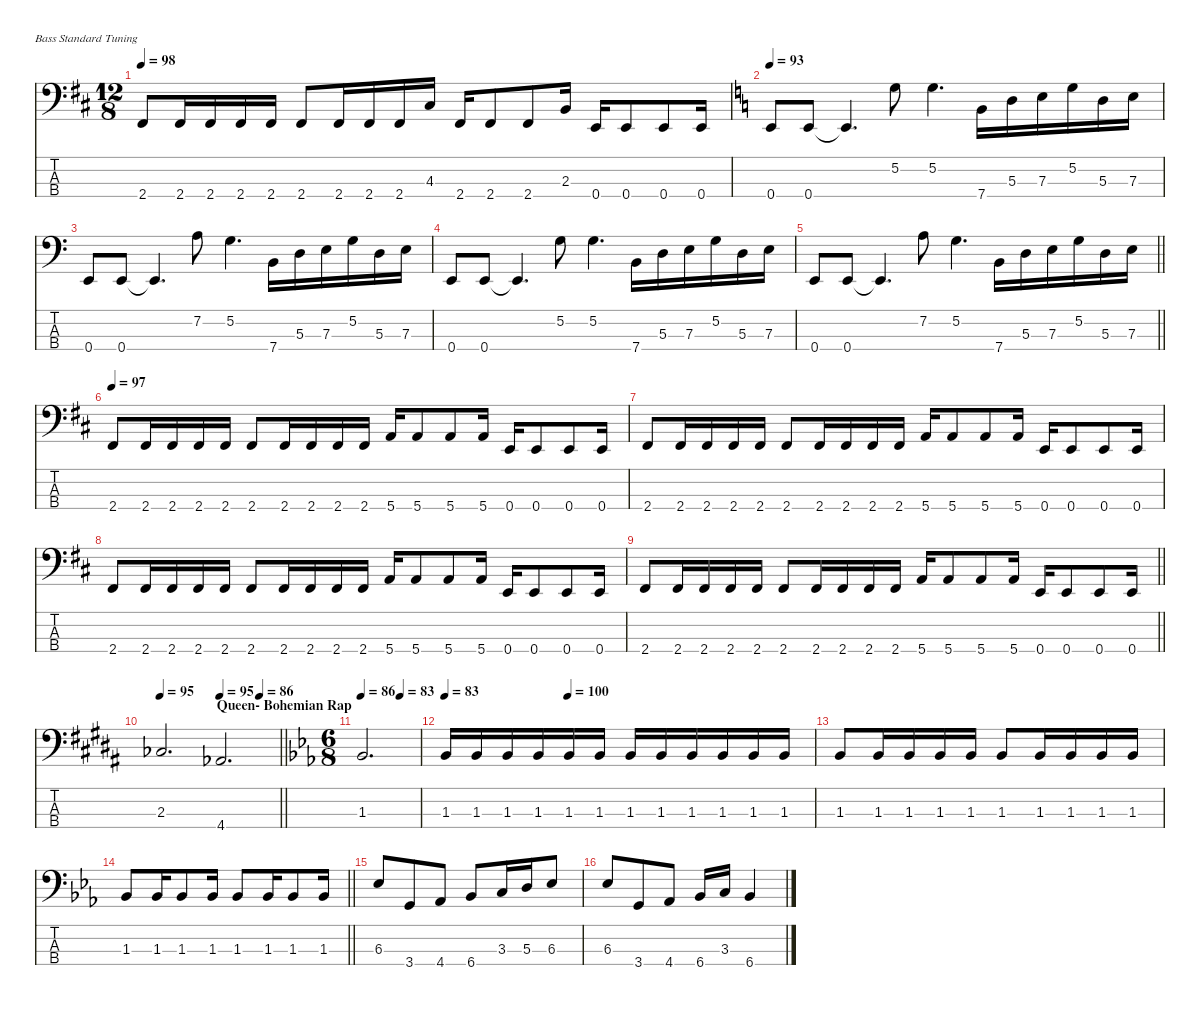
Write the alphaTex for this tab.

\defaultSystemsLayout 4
\hideDynamics
\bracketExtendMode nobrackets
\singleTrackTrackNamePolicy hidden
\multiTrackTrackNamePolicy hidden
\firstSystemTrackNameMode fullname
\otherSystemsTrackNameOrientation horizontal
\track ("BASS" "s.guit.") {instrument acousticguitarsteel}
\staff {score tabs}
\tuning (G2 D2 A1 E1)
\ts (12 8)
\tempo 98
\clef f4
\ks bminor
2.4{acc #}.8{dy f beam Up} 2.4{acc #}.16{beam Up} 2.4{acc #}.16{beam Up} 2.4{acc #}.16{beam Up} 2.4{acc #}.16{beam Up} 2.4{acc #}.8{beam Up} 2.4{acc #}.16{beam Up} 2.4{acc #}.16{beam Up} 2.4{acc #}.16{beam Up} 4.3{acc #}.16{beam Up} 2.4{acc #}.16{beam Up} 2.4{acc #}.8{beam Up} 2.4{acc #}.8{beam Up} 2.3{acc forcenatural}.16{beam Up} 0.4{acc forcenatural}.16{beam Up} 0.4{acc forcenatural}.8{beam Up} 0.4{acc forcenatural}.8{beam Up} 0.4{acc forcenatural}.16{beam Up} |
\tempo 93
\ks c
0.4.8{beam Up} 0.4.8{beam Up} 0.4{t}.4{d beam Up} 5.2.8{beam Down} 5.2.4{d beam Down} 7.4.16{beam Down} 5.3.16{beam Down} 7.3.16{beam Down} 5.2.16{beam Down} 5.3.16{beam Down} 7.3.16{beam Down} |
0.4.8{beam Up} 0.4.8{beam Up} 0.4{t}.4{d beam Up} 7.2.8{beam Down} 5.2.4{d beam Down} 7.4.16{beam Down} 5.3.16{beam Down} 7.3.16{beam Down} 5.2.16{beam Down} 5.3.16{beam Down} 7.3.16{beam Down} |
0.4.8{beam Up} 0.4.8{beam Up} 0.4{t}.4{d beam Up} 5.2.8{beam Down} 5.2.4{d beam Down} 7.4.16{beam Down} 5.3.16{beam Down} 7.3.16{beam Down} 5.2.16{beam Down} 5.3.16{beam Down} 7.3.16{beam Down} |
\barLineRight lightlight
0.4.8{beam Up} 0.4.8{beam Up} 0.4{t}.4{d beam Up} 7.2.8{beam Down} 5.2.4{d beam Down} 7.4.16{beam Down} 5.3.16{beam Down} 7.3.16{beam Down} 5.2.16{beam Down} 5.3.16{beam Down} 7.3.16{beam Down} |
\tempo 97
\ks bminor
2.4{acc #}.8{beam Up} 2.4{acc #}.16{beam Up} 2.4{acc #}.16{beam Up} 2.4{acc #}.16{beam Up} 2.4{acc #}.16{beam Up} 2.4{acc #}.8{beam Up} 2.4{acc #}.16{beam Up} 2.4{acc #}.16{beam Up} 2.4{acc #}.16{beam Up} 2.4{acc #}.16{beam Up} 5.4{acc forcenatural}.16{beam Up} 5.4{acc forcenatural}.8{beam Up} 5.4{acc forcenatural}.8{beam Up} 5.4{acc forcenatural}.16{beam Up} 0.4{acc forcenatural}.16{beam Up} 0.4{acc forcenatural}.8{beam Up} 0.4{acc forcenatural}.8{beam Up} 0.4{acc forcenatural}.16{beam Up} |
2.4{acc #}.8{beam Up} 2.4{acc #}.16{beam Up} 2.4{acc #}.16{beam Up} 2.4{acc #}.16{beam Up} 2.4{acc #}.16{beam Up} 2.4{acc #}.8{beam Up} 2.4{acc #}.16{beam Up} 2.4{acc #}.16{beam Up} 2.4{acc #}.16{beam Up} 2.4{acc #}.16{beam Up} 5.4{acc forcenatural}.16{beam Up} 5.4{acc forcenatural}.8{beam Up} 5.4{acc forcenatural}.8{beam Up} 5.4{acc forcenatural}.16{beam Up} 0.4{acc forcenatural}.16{beam Up} 0.4{acc forcenatural}.8{beam Up} 0.4{acc forcenatural}.8{beam Up} 0.4{acc forcenatural}.16{beam Up} |
2.4{acc #}.8{beam Up} 2.4{acc #}.16{beam Up} 2.4{acc #}.16{beam Up} 2.4{acc #}.16{beam Up} 2.4{acc #}.16{beam Up} 2.4{acc #}.8{beam Up} 2.4{acc #}.16{beam Up} 2.4{acc #}.16{beam Up} 2.4{acc #}.16{beam Up} 2.4{acc #}.16{beam Up} 5.4{acc forcenatural}.16{beam Up} 5.4{acc forcenatural}.8{beam Up} 5.4{acc forcenatural}.8{beam Up} 5.4{acc forcenatural}.16{beam Up} 0.4{acc forcenatural}.16{beam Up} 0.4{acc forcenatural}.8{beam Up} 0.4{acc forcenatural}.8{beam Up} 0.4{acc forcenatural}.16{beam Up} |
\barLineRight lightlight
2.4{acc #}.8{beam Up} 2.4{acc #}.16{beam Up} 2.4{acc #}.16{beam Up} 2.4{acc #}.16{beam Up} 2.4{acc #}.16{beam Up} 2.4{acc #}.8{beam Up} 2.4{acc #}.16{beam Up} 2.4{acc #}.16{beam Up} 2.4{acc #}.16{beam Up} 2.4{acc #}.16{beam Up} 5.4{acc forcenatural}.16{beam Up} 5.4{acc forcenatural}.8{beam Up} 5.4{acc forcenatural}.8{beam Up} 5.4{acc forcenatural}.16{beam Up} 0.4{acc forcenatural}.16{beam Up} 0.4{acc forcenatural}.8{beam Up} 0.4{acc forcenatural}.8{beam Up} 0.4{acc forcenatural}.16{beam Up} |
\section ("" "                     Queen- Bohemian Rap")
\tempo 95
\tempo (95 0.5)
\tempo (86 0.833333)
\barLineRight lightlight
\ks b
2.3{acc b}.2{d dy mp beam Up} 4.4{acc b}.2{d beam Up} |
\ts (6 8)
\beaming (8 3 3)
\tempo 86
\tempo (83 0.666667)
\ks eb
1.3{acc b}.2{d dy f beam Up} |
\tempo 83
\tempo (100 0.333333)
1.3{acc b}.16{beam Up} 1.3{acc b}.16{beam Up} 1.3{acc b}.16{beam Up} 1.3{acc b}.16{beam Up} 1.3{acc b}.16{beam Up} 1.3{acc b}.16{beam Up} 1.3{acc b}.16{beam Up} 1.3{acc b}.16{beam Up} 1.3{acc b}.16{beam Up} 1.3{acc b}.16{beam Up} 1.3{acc b}.16{beam Up} 1.3{acc b}.16{beam Up} |
1.3{acc b}.8{beam Up} 1.3{acc b}.16{beam Up} 1.3{acc b}.16{beam Up} 1.3{acc b}.16{beam Up} 1.3{acc b}.16{beam Up} 1.3{acc b}.8{beam Up} 1.3{acc b}.16{beam Up} 1.3{acc b}.16{beam Up} 1.3{acc b}.16{beam Up} 1.3{acc b}.16{beam Up} |
\barLineRight lightlight
1.3{acc b}.8{beam Up} 1.3{acc b}.16{beam Up} 1.3{acc b}.8{beam Up} 1.3{acc b}.16{beam Up} 1.3{acc b}.8{beam Up} 1.3{acc b}.16{beam Up} 1.3{acc b}.8{beam Up} 1.3{acc b}.16{beam Up} |
6.3{acc b}.8{beam Up} 3.4{acc forcenatural}.8{beam Up} 4.4{acc b}.8{beam Up} 6.4{acc b}.8{beam Up} 3.3{acc forcenatural}.16{beam Up} 5.3{acc forcenatural}.16{beam Up} 6.3{acc b}.8{beam Up} |
6.3{acc b}.8{beam Up} 3.4{acc forcenatural}.8{beam Up} 4.4{acc b}.8{beam Up} 6.4{acc b}.16{beam Up} 3.3{acc forcenatural}.16{beam Up} 6.4{acc b}.4{beam Up}
